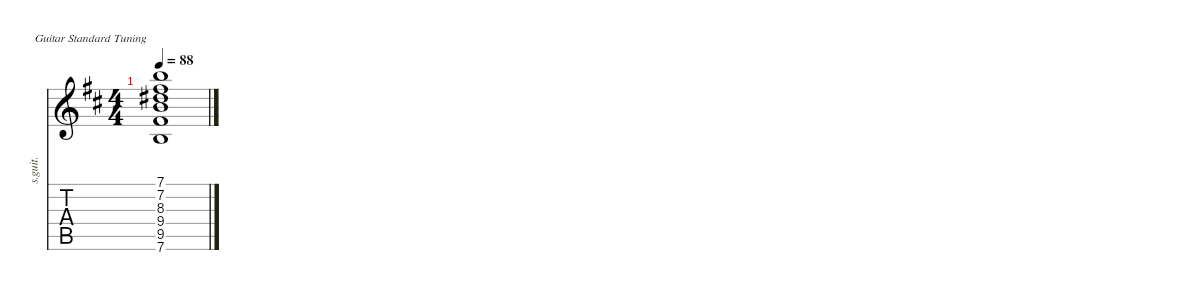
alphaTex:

\defaultSystemsLayout 4
\hideDynamics
\bracketExtendMode nobrackets
\otherSystemsTrackNameOrientation horizontal
\track ("Steel Guitar" "s.guit.") {instrument acousticguitarsteel}
\staff {score tabs}
\tuning (E4 B3 G3 D3 A2 E2)
\ts (4 4)
\tempo 88
\clef g2
\ks d
(7.1{t acc forcenatural} 7.2{t acc #} 8.3{t acc #} 9.4{t acc forcenatural} 9.5{t acc #} 7.6{t acc forcenatural}).1{dy mf beam Down}
